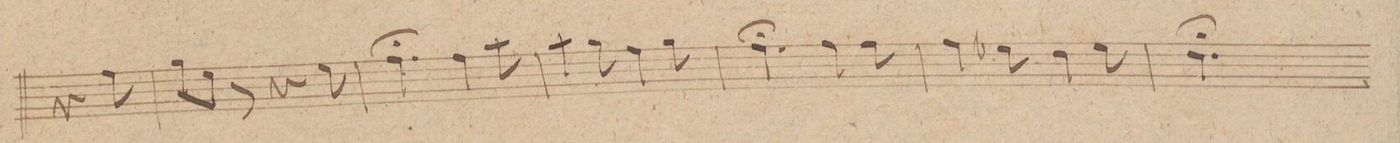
**kern	**dynam
*I"Oboi 1mo	*
*clefG2	*
*k[]	*
*M6/8	*
4r	.
8ff\	.
=75	=75
8gg\L	.
8ee\J	.
8r	.
4r	.
8ee\	.
=76	=76
4.ff;\	.
4ff\	.
8aa\	.
=77	=77
4aa\	.
8gg\	.
4ff\	.
8gg\	.
=78	=78
4.ff;\	.
4ff\	.
8ff\	.
=79	=79
4ff\	.
8ee-X\	.
4dd\	.
8ee-\	.
=80	=80
4.dd;\	.
*-	*-
